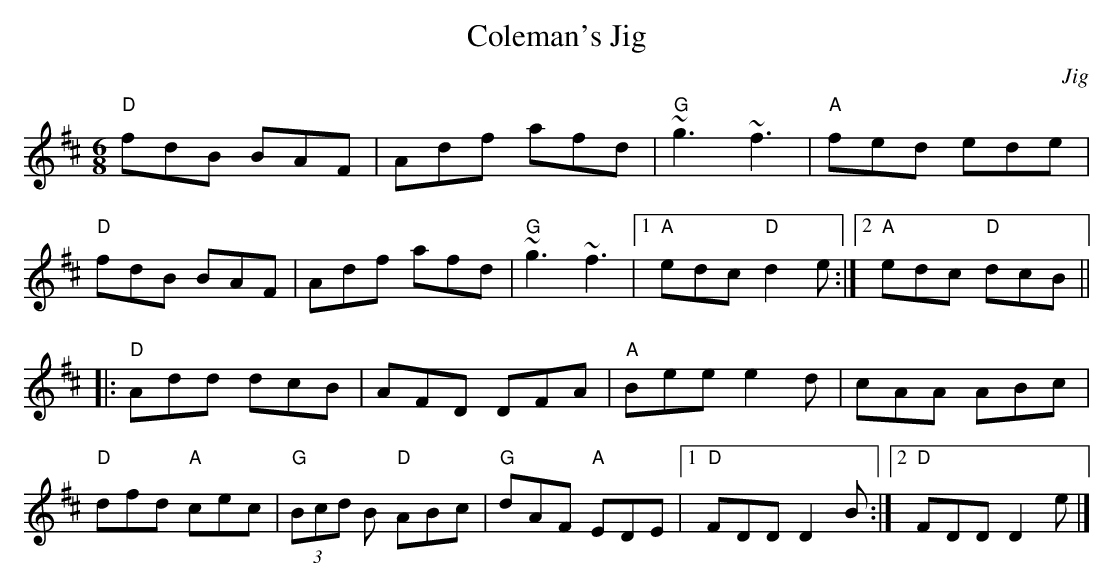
X:1
T:Coleman's Jig
M:6/8
L:1/8
C:Jig
K:D
"D"fdB BAF|Adf afd|"G"~g3 ~f3|"A"fed ede|
"D"fdB BAF|Adf afd|"G"~g3 ~f3|1 "A"edc "D"d2e:|2 "A"edc "D"dcB||
|:"D"Add dcB|AFD DFA|"A"Bee e2d|cAA ABc|
"D"dfd "A"cec|"G"(3Bcd B "D"ABc|"G"dAF "A"EDE|1 "D"FDD D2B:|2 "D"FDD D2e |]
